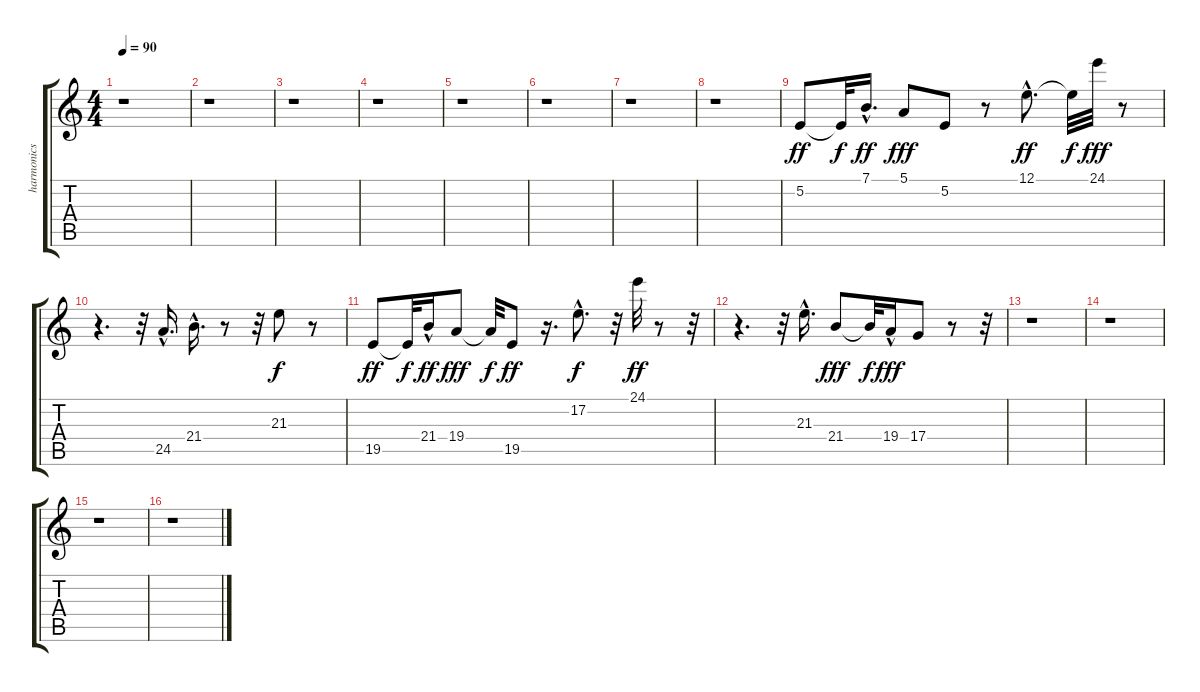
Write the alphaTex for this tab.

\track ("harmonics + pian0" "harmonics ") {instrument honkytonkpiano}
\staff {score tabs}
\tuning (E4 B3 G3 D3 A2 E2) {hide}
\ts (4 4)
\tempo 90
\clef g2
\ks c
r.1{dy ff} |
r.1 |
r.1 |
r.1 |
r.1 |
r.1 |
r.1 |
r.1 |
5.2.8{instrument guitarharmonics} 5.2{t}.32{dy f} 7.1{hac}.16{d dy ff} 5.1.8{dy fff} 5.2.8 r.8 12.1{hac}.8{d dy ff} 12.1{t}.32{dy f} 24.1.32{dy fff} r.8 |
r.4{d} r.32 24.5{hac}.16{d} 21.4{hac}.16{d} r.8 r.32 21.3.8{dy f} r.8 |
19.5.8{dy ff} 19.5{t}.32{dy f} 21.4{hac}.16{dy ff} 19.4.8{dy fff} 19.4{t}.32{dy f} 19.5.8{dy ff} r.16{d} 17.2{hac}.8{d dy f} r.32 24.1.32{dy ff} r.8 r.32 |
r.4{d} r.32 21.3{hac}.16{d} 21.4.8{dy fff} 21.4{t}.32{dy f} 19.4{hac}.16{dy fff} 17.4.8 r.8 r.32 |
r.1 |
r.1 |
r.1 |
r.1
